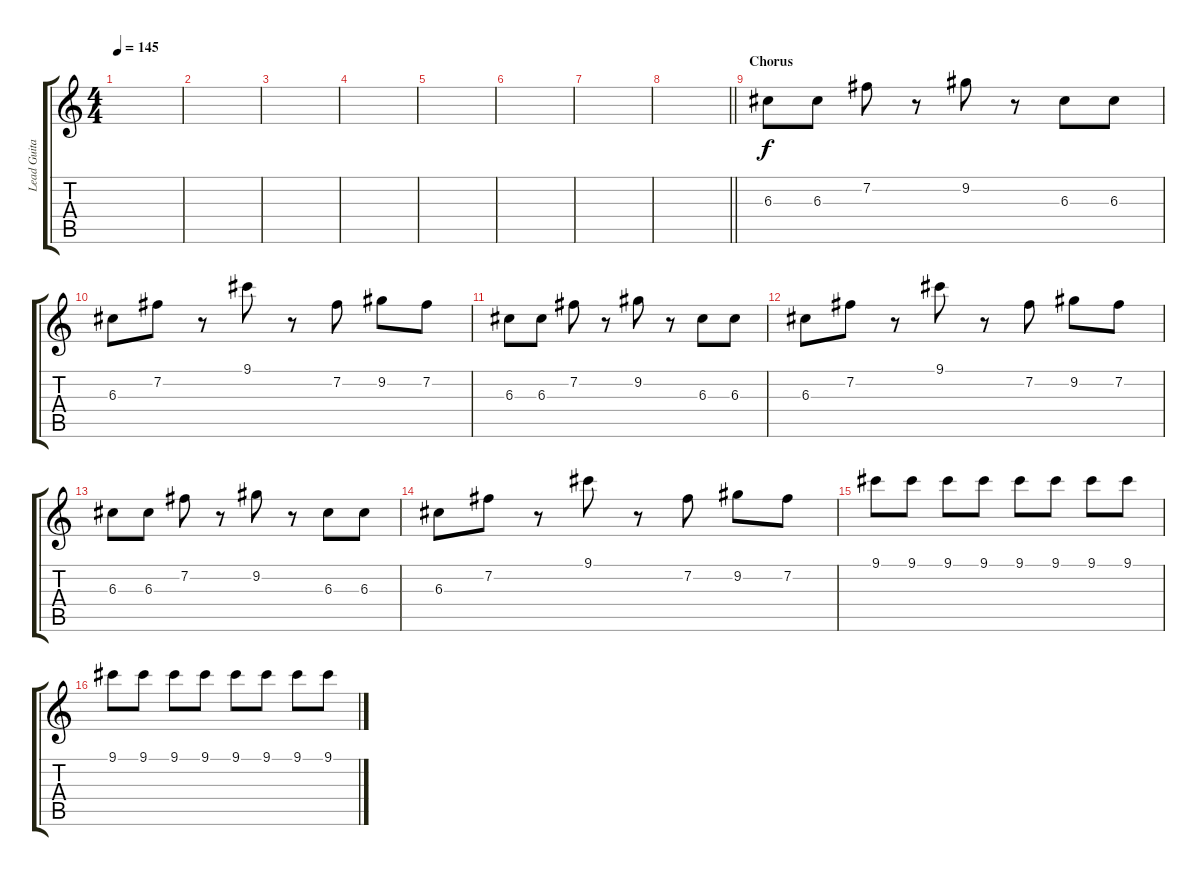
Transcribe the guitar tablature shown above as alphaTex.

\track ("Lead Guitar" "Lead Guita") {instrument acousticguitarsteel}
\staff {score tabs}
\tuning (E4 B3 G3 D3 A2 E2) {hide}
\ts (4 4)
\tempo 145
\clef g2
\ks c
|
|
|
|
|
|
|
\barLineRight lightlight
|
\section ("" "Chorus")
6.3.8 6.3.8 7.2.8 r.8 9.2.8 r.8 6.3.8 6.3.8 |
6.3.8 7.2.8 r.8 9.1.8 r.8 7.2.8 9.2.8 7.2.8 |
6.3.8 6.3.8 7.2.8 r.8 9.2.8 r.8 6.3.8 6.3.8 |
6.3.8 7.2.8 r.8 9.1.8 r.8 7.2.8 9.2.8 7.2.8 |
6.3.8 6.3.8 7.2.8 r.8 9.2.8 r.8 6.3.8 6.3.8 |
6.3.8 7.2.8 r.8 9.1.8 r.8 7.2.8 9.2.8 7.2.8 |
9.1.8 9.1.8 9.1.8 9.1.8 9.1.8 9.1.8 9.1.8 9.1.8 |
9.1.8 9.1.8 9.1.8 9.1.8 9.1.8 9.1.8 9.1.8 9.1.8
